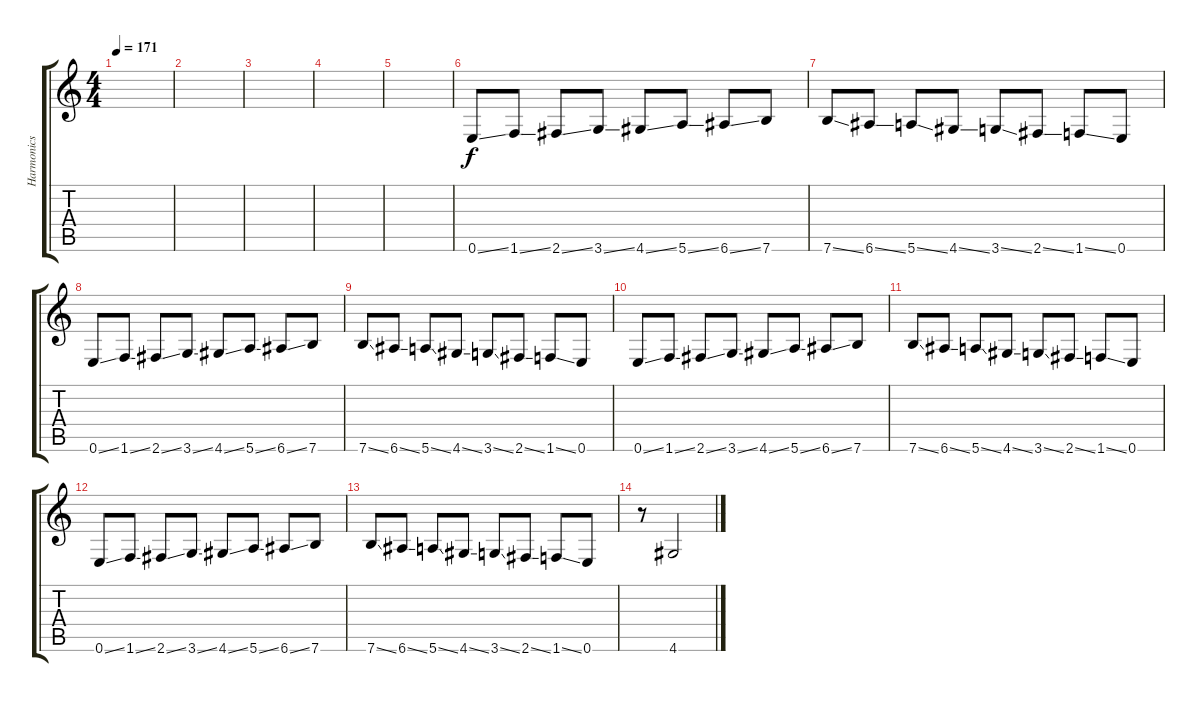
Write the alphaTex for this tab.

\track ("Harmonics" "Harmonics") {instrument guitarharmonics}
\staff {score tabs}
\tuning (E4 B3 G3 D3 A2 E2) {hide}
\ts (4 4)
\tempo 171
\clef g2
\ks c
|
|
|
|
|
0.6{ss}.8 1.6{ss}.8 2.6{ss}.8 3.6{ss}.8 4.6{ss}.8 5.6{ss}.8 6.6{ss}.8 7.6.8 |
7.6{ss}.8 6.6{ss}.8 5.6{ss}.8 4.6{ss}.8 3.6{ss}.8 2.6{ss}.8 1.6{ss}.8 0.6.8 |
0.6{ss}.8 1.6{ss}.8 2.6{ss}.8 3.6{ss}.8 4.6{ss}.8 5.6{ss}.8 6.6{ss}.8 7.6.8 |
7.6{ss}.8 6.6{ss}.8 5.6{ss}.8 4.6{ss}.8 3.6{ss}.8 2.6{ss}.8 1.6{ss}.8 0.6.8 |
0.6{ss}.8 1.6{ss}.8 2.6{ss}.8 3.6{ss}.8 4.6{ss}.8 5.6{ss}.8 6.6{ss}.8 7.6.8 |
7.6{ss}.8 6.6{ss}.8 5.6{ss}.8 4.6{ss}.8 3.6{ss}.8 2.6{ss}.8 1.6{ss}.8 0.6.8 |
0.6{ss}.8 1.6{ss}.8 2.6{ss}.8 3.6{ss}.8 4.6{ss}.8 5.6{ss}.8 6.6{ss}.8 7.6.8 |
7.6{ss}.8 6.6{ss}.8 5.6{ss}.8 4.6{ss}.8 3.6{ss}.8 2.6{ss}.8 1.6{ss}.8 0.6.8 |
r.8 4.6.2
